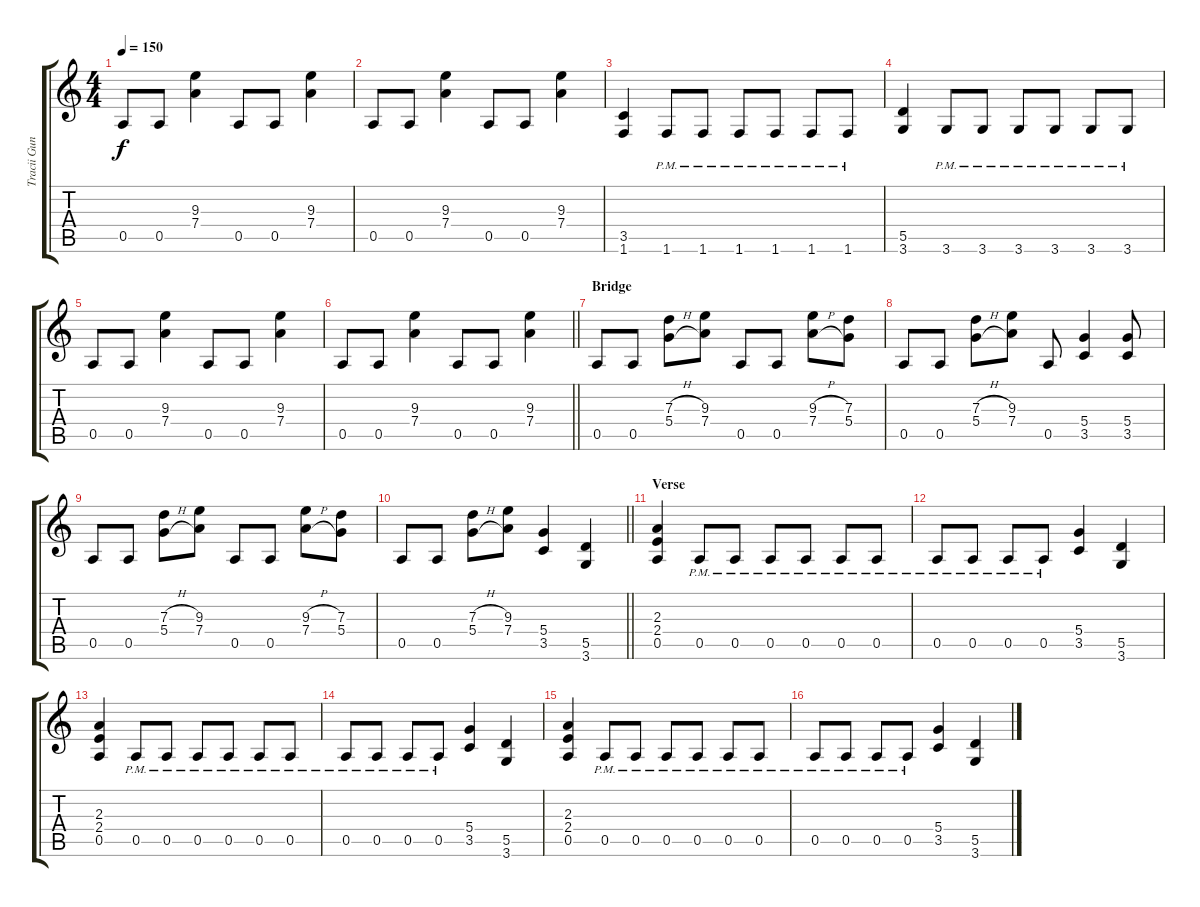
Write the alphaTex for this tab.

\track ("Tracii Guns - Rhytm" "Tracii Gun") {instrument distortionguitar}
\staff {score tabs}
\tuning (E4 B3 G3 D3 A2 E2) {hide}
\ts (4 4)
\tempo 150
\clef g2
\ks c
0.5.8{dy f} 0.5.8 (9.3 7.4).4 0.5.8 0.5.8 (9.3 7.4).4 |
0.5.8 0.5.8 (9.3 7.4).4 0.5.8 0.5.8 (9.3 7.4).4 |
(3.5 1.6).4 1.6{pm}.8 1.6{pm}.8 1.6{pm}.8 1.6{pm}.8 1.6{pm}.8 1.6{pm}.8 |
(5.5 3.6).4 3.6{pm}.8 3.6{pm}.8 3.6{pm}.8 3.6{pm}.8 3.6{pm}.8 3.6{pm}.8 |
0.5.8 0.5.8 (9.3 7.4).4 0.5.8 0.5.8 (9.3 7.4).4 |
\barLineRight lightlight
0.5.8 0.5.8 (9.3 7.4).4 0.5.8 0.5.8 (9.3 7.4).4 |
\section ("" "Bridge")
0.5.8 0.5.8 (7.3{h} 5.4{h}).8 (9.3 7.4).8 0.5.8 0.5.8 (9.3{h} 7.4{h}).8 (7.3 5.4).8 |
0.5.8 0.5.8 (7.3{h} 5.4{h}).8 (9.3 7.4).8 0.5.8 (5.4 3.5).4 (5.4 3.5).8 |
0.5.8 0.5.8 (7.3{h} 5.4{h}).8 (9.3 7.4).8 0.5.8 0.5.8 (9.3{h} 7.4{h}).8 (7.3 5.4).8 |
\barLineRight lightlight
0.5.8 0.5.8 (7.3{h} 5.4{h}).8 (9.3 7.4).8 (5.4 3.5).4 (5.5 3.6).4 |
\section ("" "Verse")
(2.3 2.4 0.5).4 0.5{pm}.8 0.5{pm}.8 0.5{pm}.8 0.5{pm}.8 0.5{pm}.8 0.5{pm}.8 |
0.5{pm}.8 0.5{pm}.8 0.5{pm}.8 0.5{pm}.8 (5.4 3.5).4 (5.5 3.6).4 |
(2.3 2.4 0.5).4 0.5{pm}.8 0.5{pm}.8 0.5{pm}.8 0.5{pm}.8 0.5{pm}.8 0.5{pm}.8 |
0.5{pm}.8 0.5{pm}.8 0.5{pm}.8 0.5{pm}.8 (5.4 3.5).4 (5.5 3.6).4 |
(2.3 2.4 0.5).4 0.5{pm}.8 0.5{pm}.8 0.5{pm}.8 0.5{pm}.8 0.5{pm}.8 0.5{pm}.8 |
0.5{pm}.8 0.5{pm}.8 0.5{pm}.8 0.5{pm}.8 (5.4 3.5).4 (5.5 3.6).4
